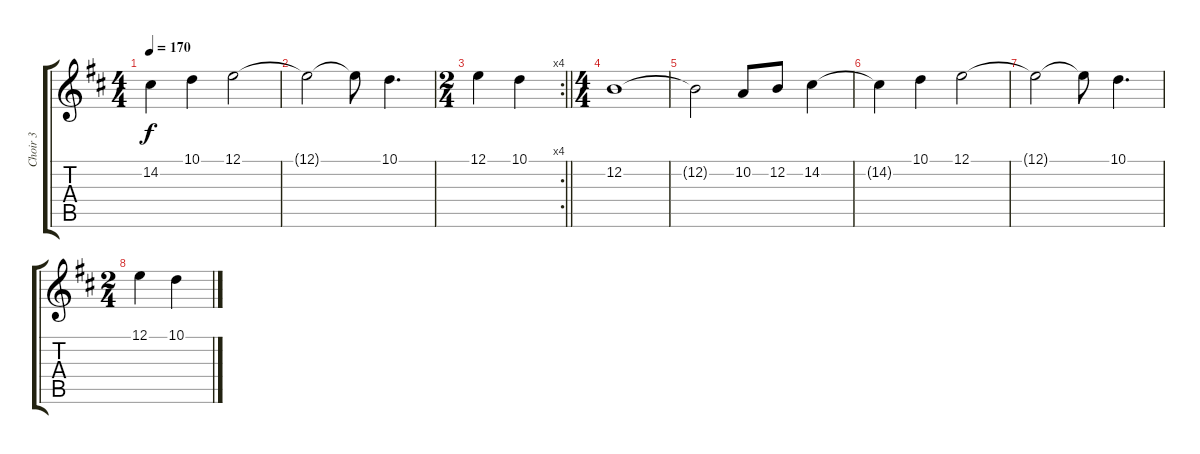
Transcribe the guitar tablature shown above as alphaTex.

\track ("Choir 3" "Choir 3") {instrument choiraahs}
\staff {score tabs}
\tuning (E4 B3 G3 D3 A2 E2) {hide}
\ts (4 4)
\tempo 170
\clef g2
\ks d
14.2{t}.4{dy f} 10.1.4 12.1.2 |
12.1{t}.2 12.1{t}.8 10.1.4{d} |
\rc 4
\ts (2 4)
\barLineRight lightlight
12.1.4 10.1.4 |
\ts (4 4)
12.2.1 |
12.2{t}.2 10.2.8 12.2.8 14.2.4 |
14.2{t}.4 10.1.4 12.1.2 |
12.1{t}.2 12.1{t}.8 10.1.4{d} |
\ts (2 4)
12.1.4 10.1.4
